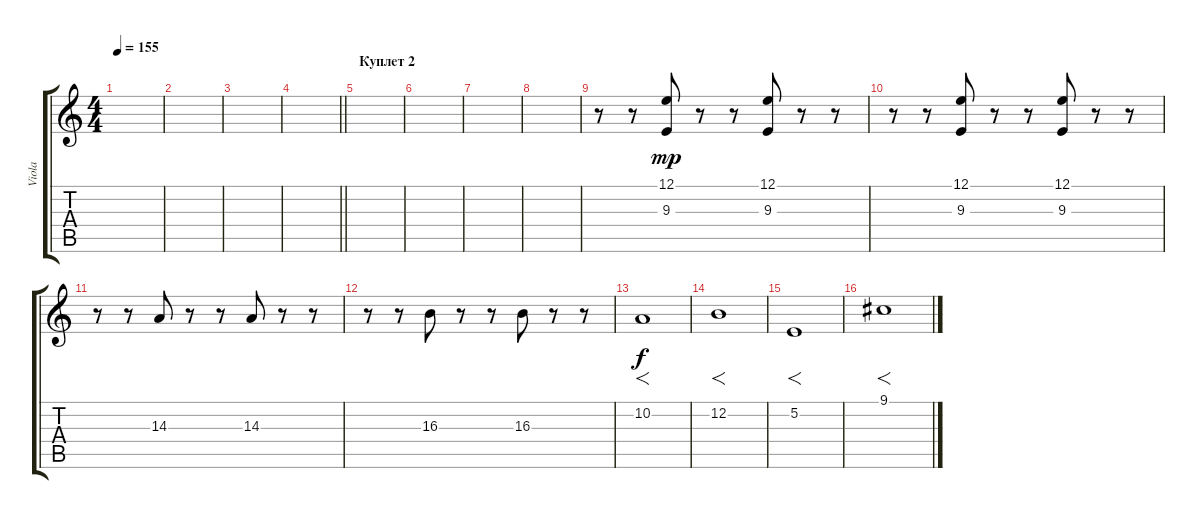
\track ("Viola" "Viola") {instrument violin}
\staff {score tabs}
\tuning (E4 B3 G3 D3 A2 E2) {hide}
\ts (4 4)
\tempo 155
\clef g2
\ks c
|
|
|
\barLineRight lightlight
|
\section ("" "Куплет 2")
|
|
|
|
r.8 r.8 (12.1 9.3).8{dy mp} r.8 r.8 (12.1 9.3).8 r.8 r.8 |
r.8 r.8 (12.1 9.3).8 r.8 r.8 (12.1 9.3).8 r.8 r.8 |
r.8 r.8 14.3.8 r.8 r.8 14.3.8 r.8 r.8 |
r.8 r.8 16.3.8 r.8 r.8 16.3.8 r.8 r.8 |
10.2.1{f dy f} |
12.2.1{f} |
5.2.1{f} |
9.1.1{f}
